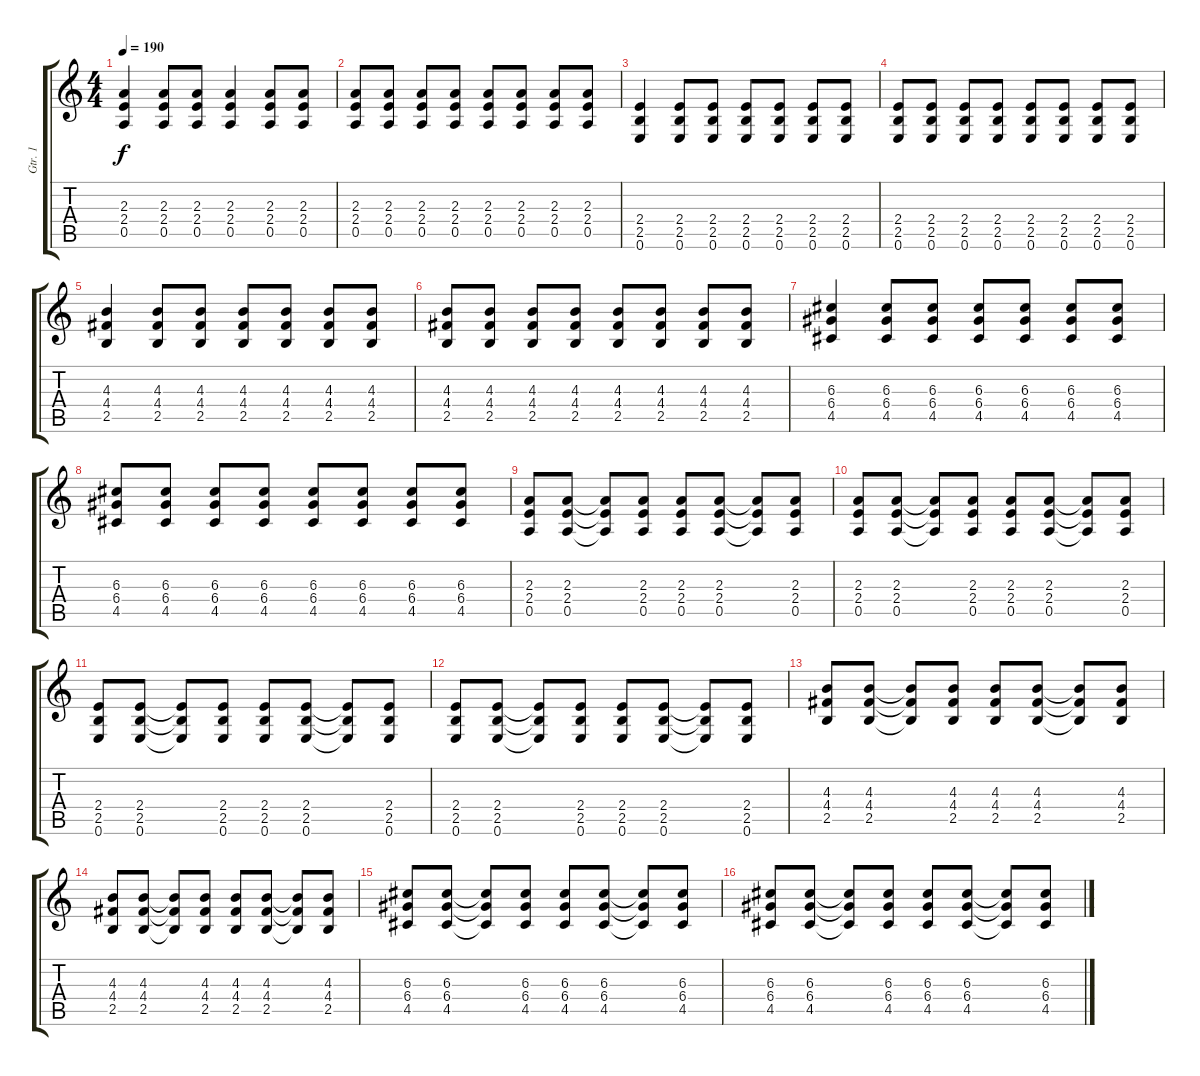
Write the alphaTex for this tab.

\track ("Gtr. 1" "Gtr. 1") {instrument distortionguitar}
\staff {score tabs}
\tuning (E4 B3 G3 D3 A2 E2) {hide}
\ts (4 4)
\tempo 190
\clef g2
\ks c
(2.3 2.4 0.5).4{dy f instrument distortionguitar} (2.3 2.4 0.5).8 (2.3 2.4 0.5).8 (2.3 2.4 0.5).4 (2.3 2.4 0.5).8 (2.3 2.4 0.5).8 |
(2.3 2.4 0.5).8 (2.3 2.4 0.5).8 (2.3 2.4 0.5).8 (2.3 2.4 0.5).8 (2.3 2.4 0.5).8 (2.3 2.4 0.5).8 (2.3 2.4 0.5).8 (2.3 2.4 0.5).8 |
(2.4 2.5 0.6).4 (2.4 2.5 0.6).8 (2.4 2.5 0.6).8 (2.4 2.5 0.6).8 (2.4 2.5 0.6).8 (2.4 2.5 0.6).8 (2.4 2.5 0.6).8 |
(2.4 2.5 0.6).8 (2.4 2.5 0.6).8 (2.4 2.5 0.6).8 (2.4 2.5 0.6).8 (2.4 2.5 0.6).8 (2.4 2.5 0.6).8 (2.4 2.5 0.6).8 (2.4 2.5 0.6).8 |
(4.3 4.4 2.5).4 (4.3 4.4 2.5).8 (4.3 4.4 2.5).8 (4.3 4.4 2.5).8 (4.3 4.4 2.5).8 (4.3 4.4 2.5).8 (4.3 4.4 2.5).8 |
(4.3 4.4 2.5).8 (4.3 4.4 2.5).8 (4.3 4.4 2.5).8 (4.3 4.4 2.5).8 (4.3 4.4 2.5).8 (4.3 4.4 2.5).8 (4.3 4.4 2.5).8 (4.3 4.4 2.5).8 |
(6.3 6.4 4.5).4 (6.3 6.4 4.5).8 (6.3 6.4 4.5).8 (6.3 6.4 4.5).8 (6.3 6.4 4.5).8 (6.3 6.4 4.5).8 (6.3 6.4 4.5).8 |
(6.3 6.4 4.5).8 (6.3 6.4 4.5).8 (6.3 6.4 4.5).8 (6.3 6.4 4.5).8 (6.3 6.4 4.5).8 (6.3 6.4 4.5).8 (6.3 6.4 4.5).8 (6.3 6.4 4.5).8 |
(2.3 2.4 0.5).8 (2.3 2.4 0.5).8 (2.3{t} 2.4{t} 0.5{t}).8 (2.3 2.4 0.5).8 (2.3 2.4 0.5).8 (2.3 2.4 0.5).8 (2.3{t} 2.4{t} 0.5{t}).8 (2.3 2.4 0.5).8 |
(2.3 2.4 0.5).8 (2.3 2.4 0.5).8 (2.3{t} 2.4{t} 0.5{t}).8 (2.3 2.4 0.5).8 (2.3 2.4 0.5).8 (2.3 2.4 0.5).8 (2.3{t} 2.4{t} 0.5{t}).8 (2.3 2.4 0.5).8 |
(2.4 2.5 0.6).8 (2.4 2.5 0.6).8 (2.4{t} 2.5{t} 0.6{t}).8 (2.4 2.5 0.6).8 (2.4 2.5 0.6).8 (2.4 2.5 0.6).8 (2.4{t} 2.5{t} 0.6{t}).8 (2.4 2.5 0.6).8 |
(2.4 2.5 0.6).8 (2.4 2.5 0.6).8 (2.4{t} 2.5{t} 0.6{t}).8 (2.4 2.5 0.6).8 (2.4 2.5 0.6).8 (2.4 2.5 0.6).8 (2.4{t} 2.5{t} 0.6{t}).8 (2.4 2.5 0.6).8 |
(4.3 4.4 2.5).8 (4.3 4.4 2.5).8 (4.3{t} 4.4{t} 2.5{t}).8 (4.3 4.4 2.5).8 (4.3 4.4 2.5).8 (4.3 4.4 2.5).8 (4.3{t} 4.4{t} 2.5{t}).8 (4.3 4.4 2.5).8 |
(4.3 4.4 2.5).8 (4.3 4.4 2.5).8 (4.3{t} 4.4{t} 2.5{t}).8 (4.3 4.4 2.5).8 (4.3 4.4 2.5).8 (4.3 4.4 2.5).8 (4.3{t} 4.4{t} 2.5{t}).8 (4.3 4.4 2.5).8 |
(6.3 6.4 4.5).8 (6.3 6.4 4.5).8 (6.3{t} 6.4{t} 4.5{t}).8 (6.3 6.4 4.5).8 (6.3 6.4 4.5).8 (6.3 6.4 4.5).8 (6.3{t} 6.4{t} 4.5{t}).8 (6.3 6.4 4.5).8 |
(6.3 6.4 4.5).8 (6.3 6.4 4.5).8 (6.3{t} 6.4{t} 4.5{t}).8 (6.3 6.4 4.5).8 (6.3 6.4 4.5).8 (6.3 6.4 4.5).8 (6.3{t} 6.4{t} 4.5{t}).8 (6.3 6.4 4.5).8
